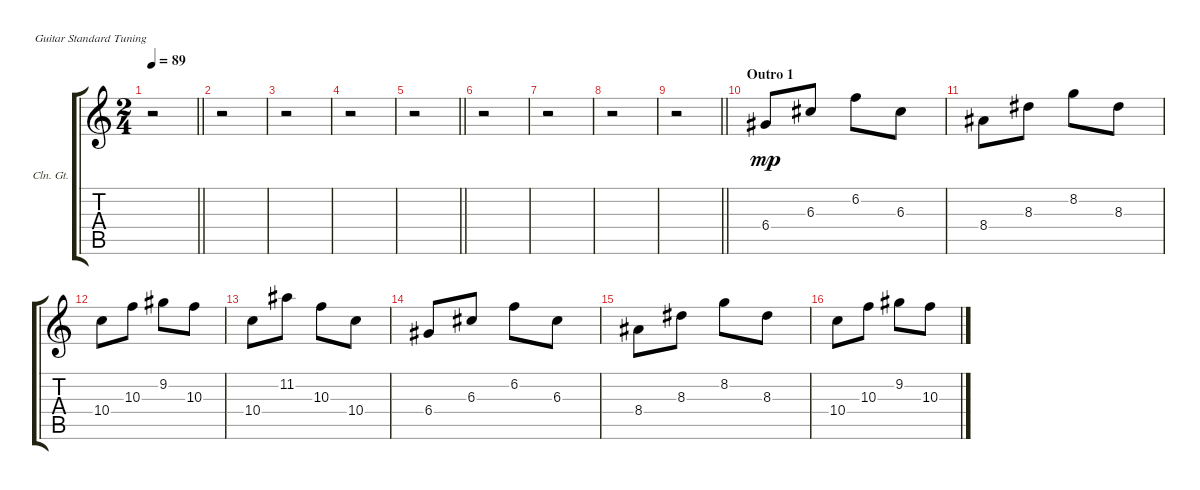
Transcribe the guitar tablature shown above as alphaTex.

\bracketExtendMode groupsimilarinstruments
\firstSystemTrackNameOrientation horizontal
\otherSystemsTrackNameOrientation horizontal
\track ("Nii- Clean" "Cln. Gt.") {instrument acousticguitarsteel}
\staff {score tabs}
\tuning (E4 B3 G3 D3 A2 E2)
\ts (2 4)
\tempo 89
\clef g2
\barLineRight lightlight
\ks c
r.2{dy mf} |
r.2 |
r.2 |
r.2 |
\barLineRight lightlight
r.2 |
r.2 |
r.2 |
r.2 |
\barLineRight lightlight
r.2 |
\section ("" "Outro 1")
6.4.8{dy mp} 6.3.8 6.2.8 6.3.8 |
8.4.8 8.3.8 8.2.8 8.3.8 |
10.4.8 10.3.8 9.2.8 10.3.8 |
10.4.8 11.2.8 10.3.8 10.4.8 |
6.4.8 6.3.8 6.2.8 6.3.8 |
8.4.8 8.3.8 8.2.8 8.3.8 |
10.4.8 10.3.8 9.2.8 10.3.8
